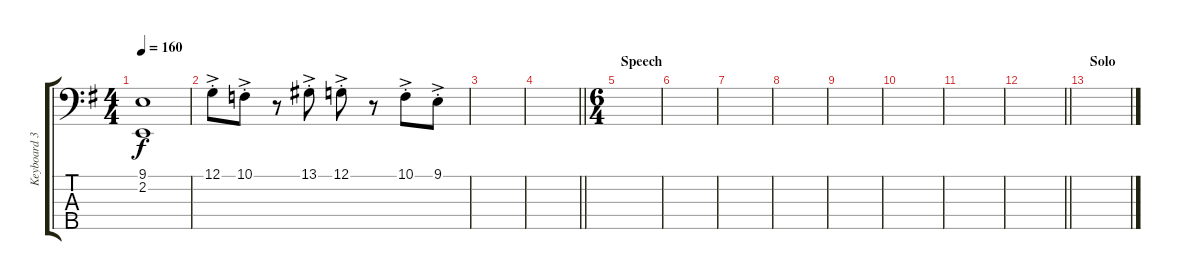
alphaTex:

\track ("Keyboard 3 - Brat/Shagrath" "Keyboard 3") {instrument stringensemble1}
\staff {score tabs}
\tuning (G2 D2 A1 E1 B0) {hide}
\ts (4 4)
\tempo 160
\clef f4
\ks g
(9.1 2.2).1{dy f} |
12.1{ac st}.8{volume 16} 10.1{ac st}.8 r.8 13.1{ac st}.8 12.1{ac st}.8 r.8 10.1{ac st}.8 9.1{ac st}.8 |
|
\barLineRight lightlight
|
\ts (6 4)
\section ("" "Speech")
|
|
|
|
|
|
|
\barLineRight lightlight
|
\section ("" "Solo")
